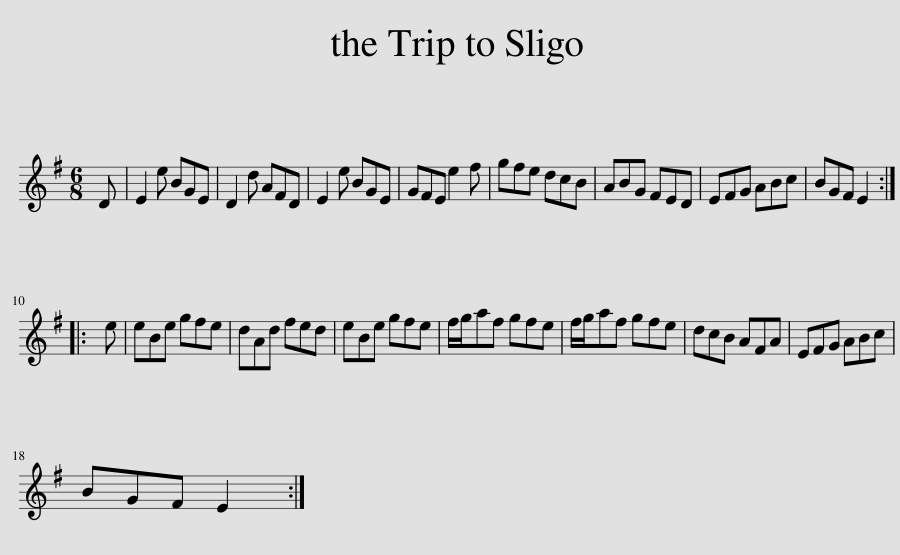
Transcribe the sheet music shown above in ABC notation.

X:1
L:1/8
M:6/8
I:linebreak $
K:Emin
V:1 treble
V:1
 D | E2 e BGE | D2 d AFD | E2 e BGE | GFE e2 f | %5
 gfe dcB | ABG FED | EFG ABc | BGF E2 ::$ e | %10
 eBe gfe | dAd fed | eBe gfe | f/g/af gfe | f/g/af gfe | %15
 dcB AFA | EFG ABc |$ BGF E2 :| %18
